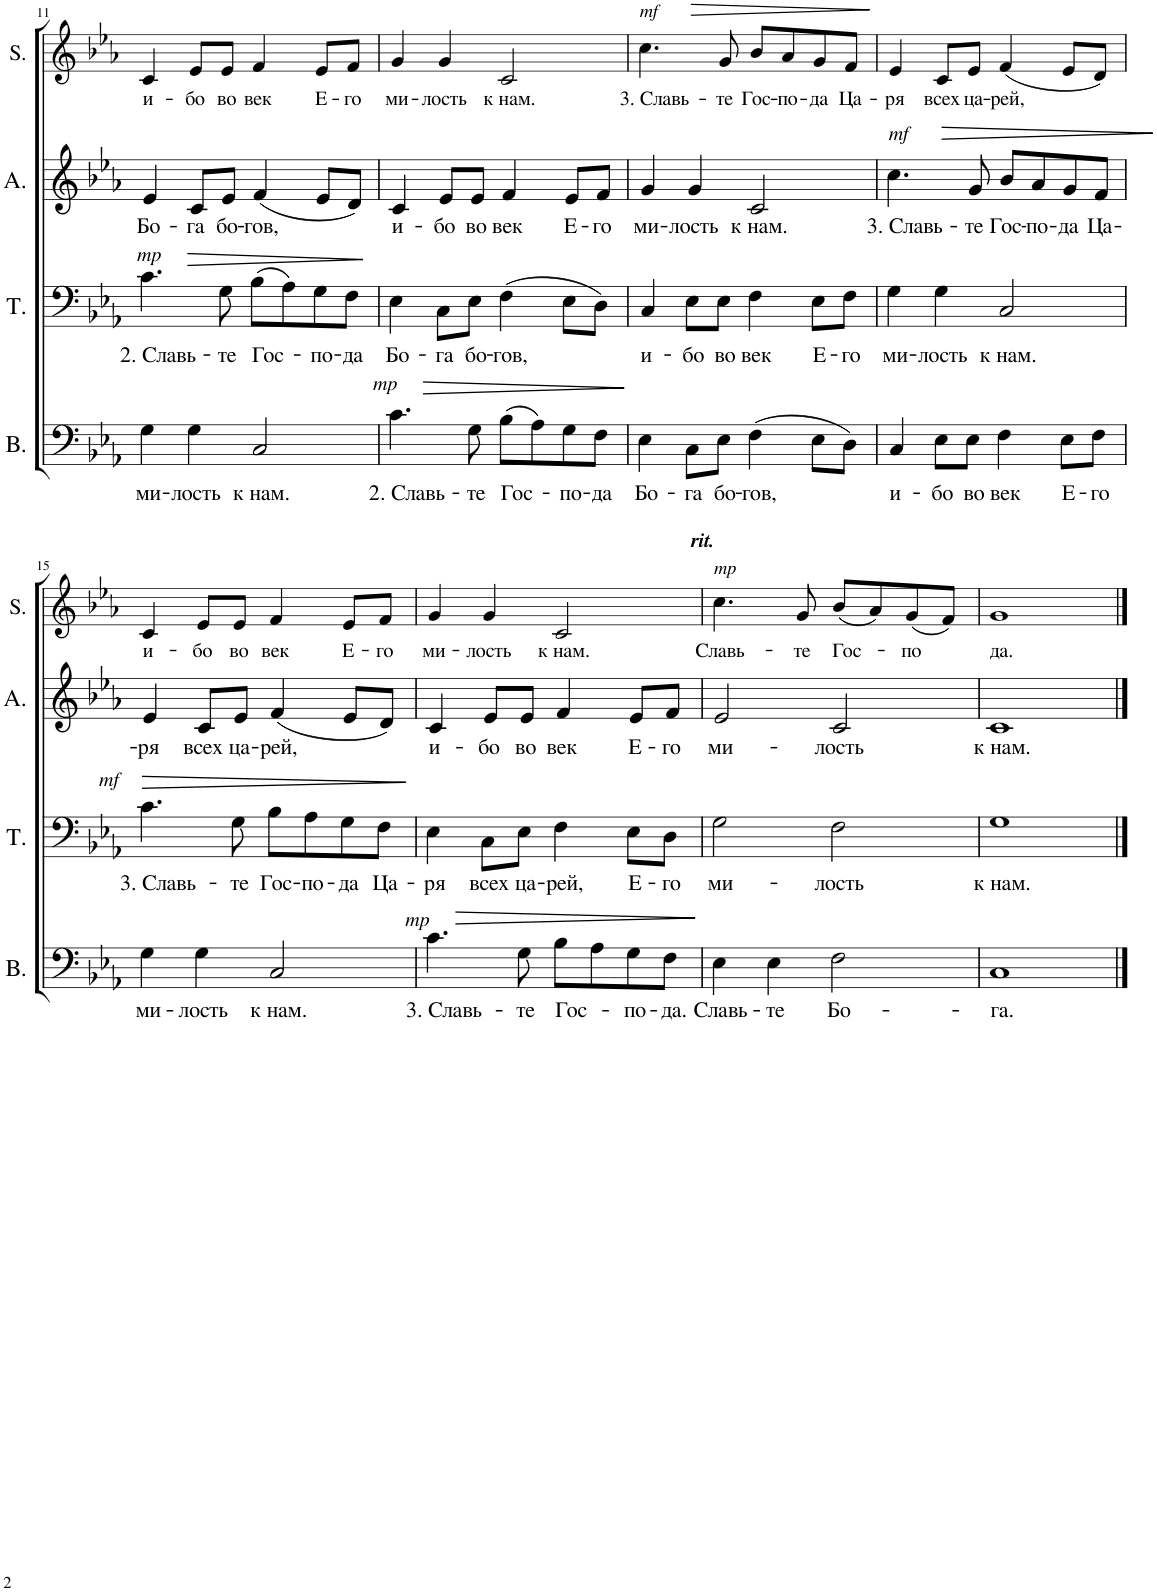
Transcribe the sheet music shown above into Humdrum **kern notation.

**kern	**text	**dynam	**kern	**text	**dynam	**kern	**text	**dynam	**kern	**text	**dynam
*part4	*part4	*part4	*part3	*part3	*part3	*part2	*part2	*part2	*part1	*part1	*part1
*staff4	*staff4	*staff4	*staff3	*staff3	*staff3	*staff2	*staff2	*staff2	*staff1	*staff1	*staff1
*I"Bass	*	*	*I"Tenor	*	*	*I"Alto	*	*	*I"Soprano	*	*
*I'B.	*	*	*I'T.	*	*	*I'A.	*	*	*I'S.	*	*
!!LO:PB:g=z
*clefF4	*	*	*clefF4	*	*	*clefG2	*	*	*clefG2	*	*
*k[b-e-a-]	*	*	*k[b-e-a-]	*	*	*k[b-e-a-]	*	*	*k[b-e-a-]	*	*
*M4/4	*	*	*M4/4	*	*	*M4/4	*	*	*M4/4	*	*
=11	=11	=11	=11	=11	=11	=11	=11	=11	=11	=11	=11
!	!	!	!LO:TX:a:i:t=mp	!	!	!	!	!	!	!	!
!	!LO:LY:b	!	!	!LO:LY:b	!LO:HP:b	!	!LO:LY:b	!	!	!LO:LY:b	!
4G\	ми-	.	4.c\	2. Славь-	>	4e-/	Бо-	.	4c/	и-	.
!	!LO:LY:b	!	!	!	!	!	!LO:LY:b	!	!	!LO:LY:b	!
4G\	-лость	.	.	.	.	8c/L	-га	.	8e-/L	-бо	.
!	!	!	!	!LO:LY:b	!	!	!LO:LY:b	!	!	!LO:LY:b	!
.	.	.	8G\	-те	.	8e-/J	бо-	.	8e-/J	во	.
!	!LO:LY:b	!	!	!LO:LY:b	!	!	!LO:LY:b	!	!	!LO:LY:b	!
2C/	к нам.	.	(8B-\L	Гос-	.	(4f/	-гов,	.	4f/	век	.
.	.	.	8A-\)	.	.	.	.	.	.	.	.
!	!	!	!	!LO:LY:b	!	!	!	!	!	!LO:LY:b	!
.	.	.	8G\	-по-	.	8e-/L	.	.	8e-/L	Е-	.
!	!	!	!	!LO:LY:b	!	!	!	!	!	!LO:LY:b	!
.	.	.	8F\J	-да	.	8d/J)	.	.	8f/J	-го	.
.	.	.	.	.	]	.	.	.	.	.	.
=12	=12	=12	=12	=12	=12	=12	=12	=12	=12	=12	=12
!LO:TX:a:i:t=mp	!	!	!	!	!	!	!	!	!	!	!
!	!LO:LY:b	!LO:HP:b	!	!LO:LY:b	!	!	!LO:LY:b	!	!	!LO:LY:b	!
4.c\	2. Славь-	>	4E-\	Бо-	.	4c/	и-	.	4g/	ми-	.
!	!	!	!	!LO:LY:b	!	!	!LO:LY:b	!	!	!LO:LY:b	!
.	.	.	8C\L	-га	.	8e-/L	-бо	.	4g/	-лость	.
!	!LO:LY:b	!	!	!LO:LY:b	!	!	!LO:LY:b	!	!	!	!
8G\	-те	.	8E-\J	бо-	.	8e-/J	во	.	.	.	.
!	!LO:LY:b	!	!	!LO:LY:b	!	!	!LO:LY:b	!	!	!LO:LY:b	!
(8B-\L	Гос-	.	(4F\	-гов,	.	4f/	век	.	2c/	к нам.	.
8A-\)	.	.	.	.	.	.	.	.	.	.	.
!	!LO:LY:b	!	!	!	!	!	!LO:LY:b	!	!	!	!
8G\	-по-	.	8E-\L	.	.	8e-/L	Е-	.	.	.	.
!	!LO:LY:b	!	!	!	!	!	!LO:LY:b	!	!	!	!
8F\J	-да	.	8D\J)	.	.	8f/J	-го	.	.	.	.
.	.	]	.	.	.	.	.	.	.	.	.
=13	=13	=13	=13	=13	=13	=13	=13	=13	=13	=13	=13
!	!	!	!	!	!	!	!	!	!LO:TX:a:i:t=mf	!	!
!	!LO:LY:b	!	!	!LO:LY:b	!	!	!LO:LY:b	!	!	!LO:LY:b	!LO:HP:b
4E-\	Бо-	.	4C/	и-	.	4g/	ми-	.	4.cc\	3. Славь-	>
!	!LO:LY:b	!	!	!LO:LY:b	!	!	!LO:LY:b	!	!	!	!
8C\L	-га	.	8E-\L	-бо	.	4g/	-лость	.	.	.	.
!	!LO:LY:b	!	!	!LO:LY:b	!	!	!	!	!	!LO:LY:b	!
8E-\J	бо-	.	8E-\J	во	.	.	.	.	8g/	-те	.
!	!LO:LY:b	!	!	!LO:LY:b	!	!	!LO:LY:b	!	!	!LO:LY:b	!
(4F\	-гов,	.	4F\	век	.	2c/	к нам.	.	8b-/L	Гос-	.
!	!	!	!	!	!	!	!	!	!	!LO:LY:b	!
.	.	.	.	.	.	.	.	.	8a-/	-по-	.
!	!	!	!	!LO:LY:b	!	!	!	!	!	!LO:LY:b	!
8E-\L	.	.	8E-\L	Е-	.	.	.	.	8g/	-да	.
!	!	!	!	!LO:LY:b	!	!	!	!	!	!LO:LY:b	!
8D\J)	.	.	8F\J	-го	.	.	.	.	8f/J	Ца-	.
.	.	.	.	.	.	.	.	.	.	.	]
=14	=14	=14	=14	=14	=14	=14	=14	=14	=14	=14	=14
!	!	!	!	!	!	!LO:TX:a:i:t=mf	!	!	!	!	!
!	!LO:LY:b	!	!	!LO:LY:b	!	!	!LO:LY:b	!LO:HP:b	!	!LO:LY:b	!
4C/	и-	.	4G\	ми-	.	4.cc\	3. Славь-	>	4e-/	-ря	.
!	!LO:LY:b	!	!	!LO:LY:b	!	!	!	!	!	!LO:LY:b	!
8E-\L	-бо	.	4G\	-лость	.	.	.	.	8c/L	всех	.
!	!LO:LY:b	!	!	!	!	!	!LO:LY:b	!	!	!LO:LY:b	!
8E-\J	во	.	.	.	.	8g/	-те	]	8e-/J	ца-	.
!	!LO:LY:b	!	!	!LO:LY:b	!	!	!LO:LY:b	!	!	!LO:LY:b	!
4F\	век	.	2C/	к нам.	.	8b-/L	Гос-	.	(4f/	-рей,	.
!	!	!	!	!	!	!	!LO:LY:b	!	!	!	!
.	.	.	.	.	.	8a-/	-по-	.	.	.	.
!	!LO:LY:b	!	!	!	!	!	!LO:LY:b	!	!	!	!
8E-\L	Е-	.	.	.	.	8g/	-да	.	8e-/L	.	.
!	!LO:LY:b	!	!	!	!	!	!LO:LY:b	!	!	!	!
8F\J	-го	.	.	.	.	8f/J	Ца-	.	8d/J)	.	.
!!LO:LB:g=z
=15	=15	=15	=15	=15	=15	=15	=15	=15	=15	=15	=15
!	!	!	!LO:TX:a:i:t=mf	!	!	!	!	!	!	!	!
!	!LO:LY:b	!	!	!LO:LY:b	!LO:HP:b	!	!LO:LY:b	!	!	!LO:LY:b	!
4G\	ми-	.	4.c\	3. Славь-	>	4e-/	-ря	.	4c/	и-	.
!	!LO:LY:b	!	!	!	!	!	!LO:LY:b	!	!	!LO:LY:b	!
4G\	-лость	.	.	.	.	8c/L	всех	.	8e-/L	-бо	.
!	!	!	!	!LO:LY:b	!	!	!LO:LY:b	!	!	!LO:LY:b	!
.	.	.	8G\	-те	.	8e-/J	ца-	.	8e-/J	во	.
!	!LO:LY:b	!	!	!LO:LY:b	!	!	!LO:LY:b	!	!	!LO:LY:b	!
2C/	к нам.	.	8B-\L	Гос-	.	(4f/	-рей,	.	4f/	век	.
!	!	!	!	!LO:LY:b	!	!	!	!	!	!	!
.	.	.	8A-\	-по-	.	.	.	.	.	.	.
!	!	!	!	!LO:LY:b	!	!	!	!	!	!LO:LY:b	!
.	.	.	8G\	-да	.	8e-/L	.	.	8e-/L	Е-	.
!	!	!	!	!LO:LY:b	!	!	!	!	!	!LO:LY:b	!
.	.	.	8F\J	Ца-	.	8d/J)	.	.	8f/J	-го	.
.	.	.	.	.	]	.	.	.	.	.	.
=16	=16	=16	=16	=16	=16	=16	=16	=16	=16	=16	=16
!LO:TX:a:i:t=mp	!	!	!	!	!	!	!	!	!	!	!
!	!LO:LY:b	!LO:HP:b	!	!LO:LY:b	!	!	!LO:LY:b	!	!	!LO:LY:b	!
4.c\	3. Славь-	>	4E-\	-ря	.	4c/	и-	.	4g/	ми-	.
!	!	!	!	!LO:LY:b	!	!	!LO:LY:b	!	!	!LO:LY:b	!
.	.	.	8C\L	всех	.	8e-/L	-бо	.	4g/	-лость	.
!	!LO:LY:b	!	!	!LO:LY:b	!	!	!LO:LY:b	!	!	!	!
8G\	-те	.	8E-\J	ца-	.	8e-/J	во	.	.	.	.
!	!LO:LY:b	!	!	!LO:LY:b	!	!	!LO:LY:b	!	!	!LO:LY:b	!
8B-\L	Гос-	.	4F\	-рей,	.	4f/	век	.	2c/	к нам.	.
8A-\	.	.	.	.	.	.	.	.	.	.	.
!	!LO:LY:b	!	!	!LO:LY:b	!	!	!LO:LY:b	!	!	!	!
8G\	-по-	.	8E-\L	Е-	.	8e-/L	Е-	.	.	.	.
!	!LO:LY:b	!	!	!LO:LY:b	!	!	!LO:LY:b	!	!	!	!
8F\J	-да.	.	8D\J	-го	.	8f/J	-го	.	.	.	.
.	.	]	.	.	.	.	.	.	.	.	.
=17	=17	=17	=17	=17	=17	=17	=17	=17	=17	=17	=17
!	!	!	!	!	!	!	!	!	!LO:TX:a:i:t=mp	!	!
!	!	!	!	!	!	!	!	!	!LO:TX:a:Bi:t=rit.	!	!
!	!LO:LY:b	!	!	!LO:LY:b	!	!	!LO:LY:b	!	!	!LO:LY:b	!
4E-\	Славь-	.	2G\	ми-	.	2e-/	ми-	.	4.cc\	Славь-	.
!	!LO:LY:b	!	!	!	!	!	!	!	!	!	!
4E-\	-те	.	.	.	.	.	.	.	.	.	.
!	!	!	!	!	!	!	!	!	!	!LO:LY:b	!
.	.	.	.	.	.	.	.	.	8g/	-те	.
!	!LO:LY:b	!	!	!LO:LY:b	!	!	!LO:LY:b	!	!	!LO:LY:b	!
2F\	Бо-	.	2F\	лость	.	2c/	лость	.	(8b-/L	Гос-	.
.	.	.	.	.	.	.	.	.	8a-/)	.	.
!	!	!	!	!	!	!	!	!	!	!LO:LY:b	!
.	.	.	.	.	.	.	.	.	(8g/	-по	.
.	.	.	.	.	.	.	.	.	8f/J)	.	.
=18	=18	=18	=18	=18	=18	=18	=18	=18	=18	=18	=18
!	!LO:LY:b	!	!	!LO:LY:b	!	!	!LO:LY:b	!	!	!LO:LY:b	!
1C	-га.	.	1G	к нам.	.	1c	к нам.	.	1g	-да.	.
==	==	==	==	==	==	==	==	==	==	==	==
*-	*-	*-	*-	*-	*-	*-	*-	*-	*-	*-	*-
